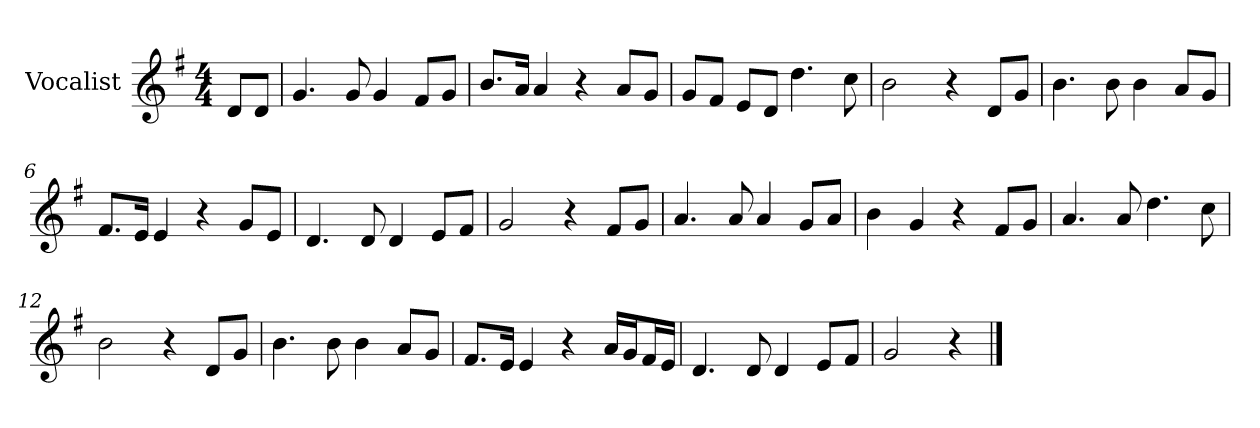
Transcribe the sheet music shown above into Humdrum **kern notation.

**kern
*part1
*staff1
*I"Vocalist
*k[f#]
*G:
*M4/4
=
8dL
8dJ
=1
4.g
8g
4g
8f#L
8gJ
=2
8.bL
16aJk
4a
4r
8aL
8gJ
=3
8gL
8f#J
8eL
8dJ
4.dd
8cc
=4
2b
4r
8dL
8gJ
=5
4.b
8b
4b
8aL
8gJ
=6
8.f#L
16eJk
4e
4r
8gL
8eJ
=7
4.d
8d
4d
8eL
8f#J
=8
2g
4r
8f#L
8gJ
=9
4.a
8a
4a
8gL
8aJ
=10
4b
4g
4r
8f#L
8gJ
=11
4.a
8a
4.dd
8cc
=12
2b
4r
8dL
8gJ
=13
4.b
8b
4b
8aL
8gJ
=14
8.f#L
16eJk
4e
4r
16aLL
16gJ
16f#L
16eJJ
=15
4.d
8d
4d
8eL
8f#J
=16
2g
4r
==
*-
